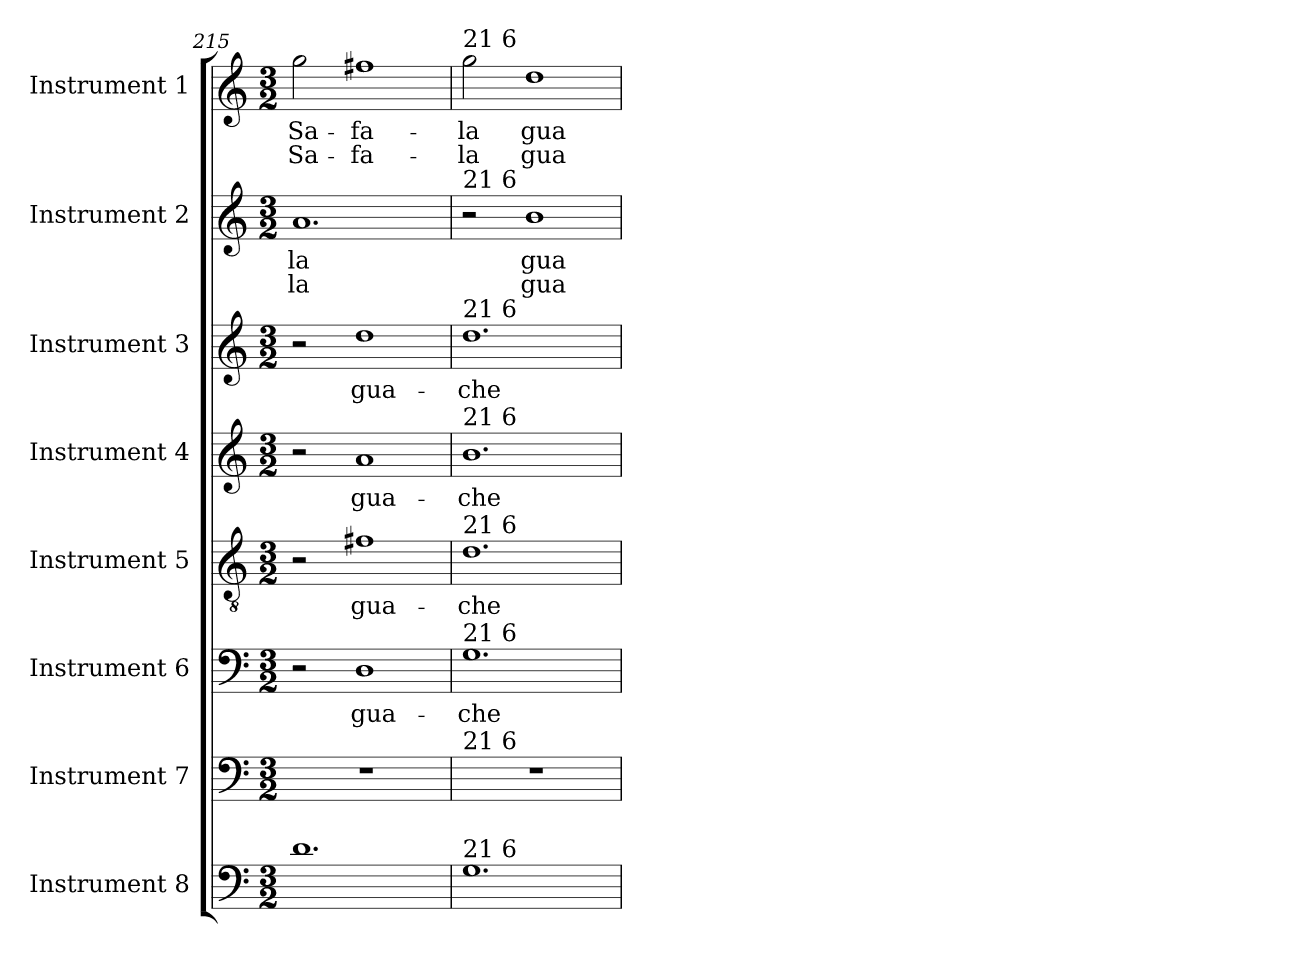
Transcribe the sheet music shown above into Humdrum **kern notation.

**kern	**kern	**kern	**text	**kern	**text	**kern	**text	**kern	**text	**kern	**text	**text	**kern	**text	**text
*part8	*part7	*part6	*part6	*part5	*part5	*part4	*part4	*part3	*part3	*part2	*part2	*part2	*part1	*part1	*part1
*staff8	*staff7	*staff6	*staff6	*staff5	*staff5	*staff4	*staff4	*staff3	*staff3	*staff2	*staff2	*staff2	*staff1	*staff1	*staff1
*I"Instrument 8	*I"Instrument 7	*I"Instrument 6	*	*I"Instrument 5	*	*I"Instrument 4	*	*I"Instrument 3	*	*I"Instrument 2	*	*	*I"Instrument 1	*	*
*clefF4	*clefF4	*clefF4	*	*clefGv2	*	*clefG2	*	*clefG2	*	*clefG2	*	*	*clefG2	*	*
*k[]	*k[]	*k[]	*	*k[]	*	*k[]	*	*k[]	*	*k[]	*	*	*k[]	*	*
*C:	*C:	*C:	*	*C:	*	*C:	*	*C:	*	*C:	*	*	*C:	*	*
*M3/2	*M3/2	*M3/2	*	*M3/2	*	*M3/2	*	*M3/2	*	*M3/2	*	*	*M3/2	*	*
=215	=215	=215	=215	=215	=215	=215	=215	=215	=215	=215	=215	=215	=215	=215	=215
!	!	!	!	!	!	!	!	!	!	!	!LO:LY:b:rj	!LO:LY:b:rj	!	!LO:LY:b:cj	!LO:LY:b:cj
1.d	1.r	2r	.	2r	.	2r	.	2r	.	1.a	-la	la	2gg\	Sa-	-Sa-
!	!	!	!LO:LY:b:rj	!	!LO:LY:b:rj	!	!LO:LY:b:rj	!	!LO:LY:b:rj	!	!	!	!	!LO:LY:b:cj	!LO:LY:b:cj
.	.	1D	gua-	1f#X	gua-	1a	gua-	1dd	gua-	.	.	.	1ff#X	-fa-	-fa-
!!LO:PB:g=z
=216	=216	=216	=216	=216	=216	=216	=216	=216	=216	=216	=216	=216	=216	=216	=216
!	!	!	!	!	!	!	!	!	!	!	!	!	!LO:TX:a:t=21 6	!	!
!	!	!	!	!	!	!	!	!	!	!LO:TX:a:t=21 6	!	!	!	!	!
!	!	!	!	!	!	!	!	!LO:TX:a:t=21 6	!	!	!	!	!	!	!
!	!	!	!	!	!	!LO:TX:a:t=21 6	!	!	!	!	!	!	!	!	!
!	!	!	!	!LO:TX:a:t=21 6	!	!	!	!	!	!	!	!	!	!	!
!	!	!LO:TX:a:t=21 6	!	!	!	!	!	!	!	!	!	!	!	!	!
!	!LO:TX:a:t=21 6	!	!	!	!	!	!	!	!	!	!	!	!	!	!
!LO:TX:a:t=21 6	!	!	!	!	!	!	!	!	!	!	!	!	!	!	!
!	!	!	!LO:LY:b:rj	!	!LO:LY:b:rj	!	!LO:LY:b:rj	!	!LO:LY:b:rj	!	!	!	!	!LO:LY:b:cj	!LO:LY:b:cj
1.G	1.r	1.G	-che	1.d	-che	1.b	-che	1.dd	-che	2r	.	.	2gg\	-la	la
!	!	!	!	!	!	!	!	!	!	!	!LO:LY:b:rj	!LO:LY:b:rj	!	!LO:LY:b:cj	!LO:LY:b:cj
.	.	.	.	.	.	.	.	.	.	1b	gua-	-gua-	1dd	gua-	-gua-
=	=	=	=	=	=	=	=	=	=	=	=	=	=	=	=
*-	*-	*-	*-	*-	*-	*-	*-	*-	*-	*-	*-	*-	*-	*-	*-
